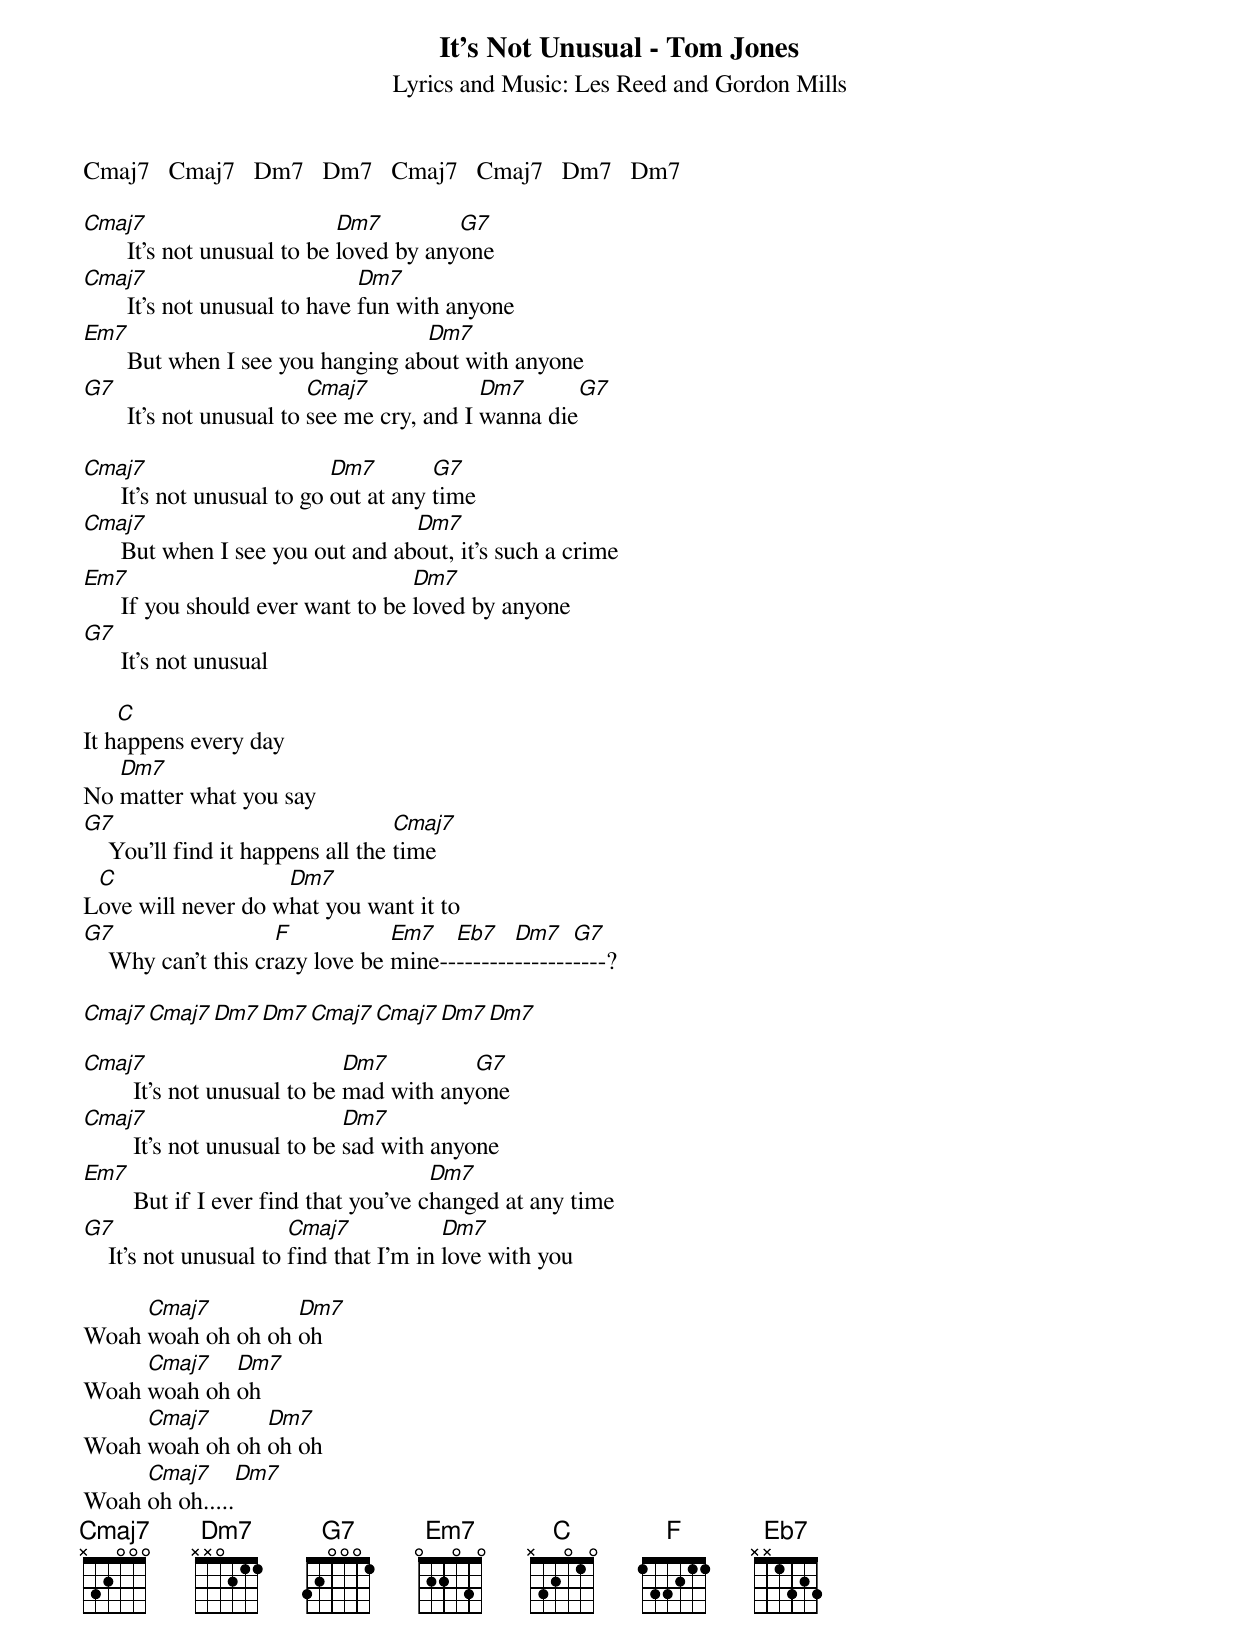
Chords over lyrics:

It's Not Unusual - Tom Jones
Lyrics and Music: Les Reed and Gordon Mills

Cmaj7   Cmaj7   Dm7   Dm7   Cmaj7   Cmaj7   Dm7   Dm7

Cmaj7                         Dm7         G7
       It's not unusual to be loved by anyone
Cmaj7                           Dm7
       It's not unusual to have fun with anyone
Em7                                 Dm7
       But when I see you hanging about with anyone
G7                         Cmaj7             Dm7       G7
       It's not unusual to see me cry, and I wanna die

Cmaj7                        Dm7        G7
      It's not unusual to go out at any time
Cmaj7                              Dm7
      But when I see you out and about, it's such a crime
Em7                                 Dm7
      If you should ever want to be loved by anyone
G7
      It's not unusual

    C
It happens every day
   Dm7
No matter what you say
G7                                 Cmaj7
    You'll find it happens all the time
 C                  Dm7
Love will never do what you want it to
G7                   F           Em7   Eb7    Dm7    G7
    Why can't this crazy love be mine--------------------?

Cmaj7   Cmaj7   Dm7   Dm7   Cmaj7   Cmaj7   Dm7   Dm7

Cmaj7                          Dm7         G7
        It's not unusual to be mad with anyone
Cmaj7                          Dm7
        It's not unusual to be sad with anyone
Em7                                     Dm7
        But if I ever find that you've changed at any time
G7                      Cmaj7            Dm7
    It's not unusual to find that I'm in love with you

     Cmaj7         Dm7
Woah woah oh oh oh oh
     Cmaj7   Dm7
Woah woah oh oh
     Cmaj7      Dm7
Woah woah oh oh oh oh
     Cmaj7      Dm7
Woah oh oh.....
